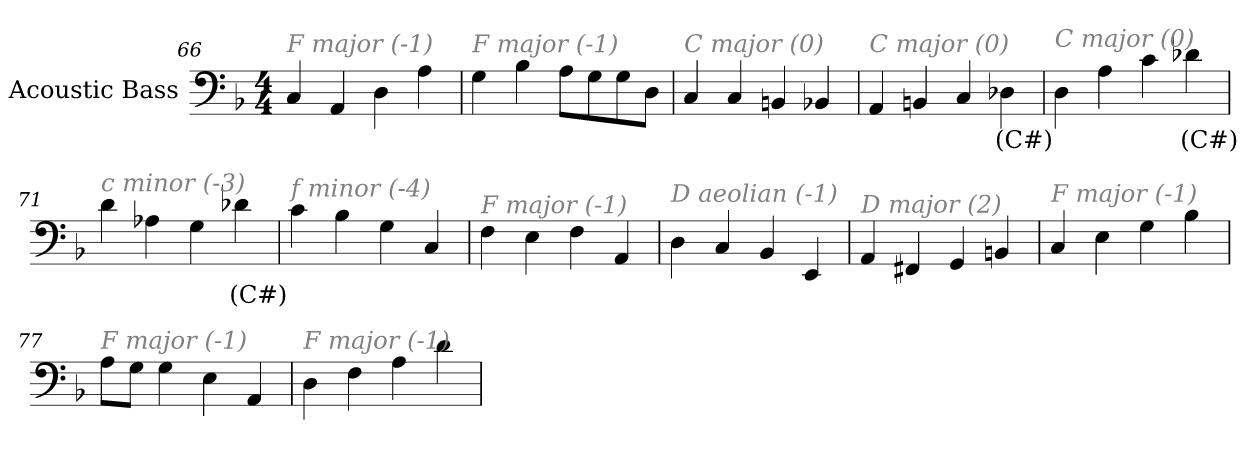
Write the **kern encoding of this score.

**kern	**text
*part1	*part1
*staff1	*staff1
*I"Acoustic Bass	*
*clefF4	*
*ITrd7c12	*
*k[b-]	*
*F:	*
*M4/4	*
=66	=66
!LO:TX:i:color=#808080:t=F major (-1)	!
4CC	.
4AAA	.
4DD	.
4AA	.
=67	=67
!LO:TX:i:color=#808080:t=F major (-1)	!
4GG	.
4BB-	.
8AAL	.
8GG	.
8GG	.
8DDJ	.
=68	=68
!LO:TX:i:color=#808080:t=C major (0)	!
4CC	.
4CC	.
4BBBn	.
4BBB-X	.
=69	=69
!LO:TX:i:color=#808080:t=C major (0)	!
4AAA	.
4BBBn	.
4CC	.
4DD-Xi	(C#)
=70	=70
!LO:TX:i:color=#808080:t=C major (0)	!
4DD	.
4AA	.
4C	.
4D-Xi	(C#)
=71	=71
!LO:TX:i:color=#808080:t=c minor (-3)	!
4D	.
4AA-X	.
4GG	.
4D-Xi	(C#)
=72	=72
!LO:TX:i:color=#808080:t=f minor (-4)	!
4C	.
4BB-	.
4GG	.
4CC	.
=73	=73
!LO:TX:i:color=#808080:t=F major (-1)	!
4FF	.
4EE	.
4FF	.
4AAA	.
=74	=74
!LO:TX:i:color=#808080:t=D aeolian (-1)	!
4DD	.
4CC	.
4BBB-	.
4EEE	.
=75	=75
!LO:TX:i:color=#808080:t=D major (2)	!
4AAA	.
4FFF#X	.
4GGG	.
4BBBn	.
=76	=76
!LO:TX:i:color=#808080:t=F major (-1)	!
4CC	.
4EE	.
4GG	.
4BB-	.
=77	=77
!LO:TX:i:color=#808080:t=F major (-1)	!
8AAL	.
8GGJ	.
4GG	.
4EE	.
4AAA	.
=78	=78
!LO:TX:i:color=#808080:t=F major (-1)	!
4DD	.
4FF	.
4AA	.
4D	.
=	=
*-	*-
